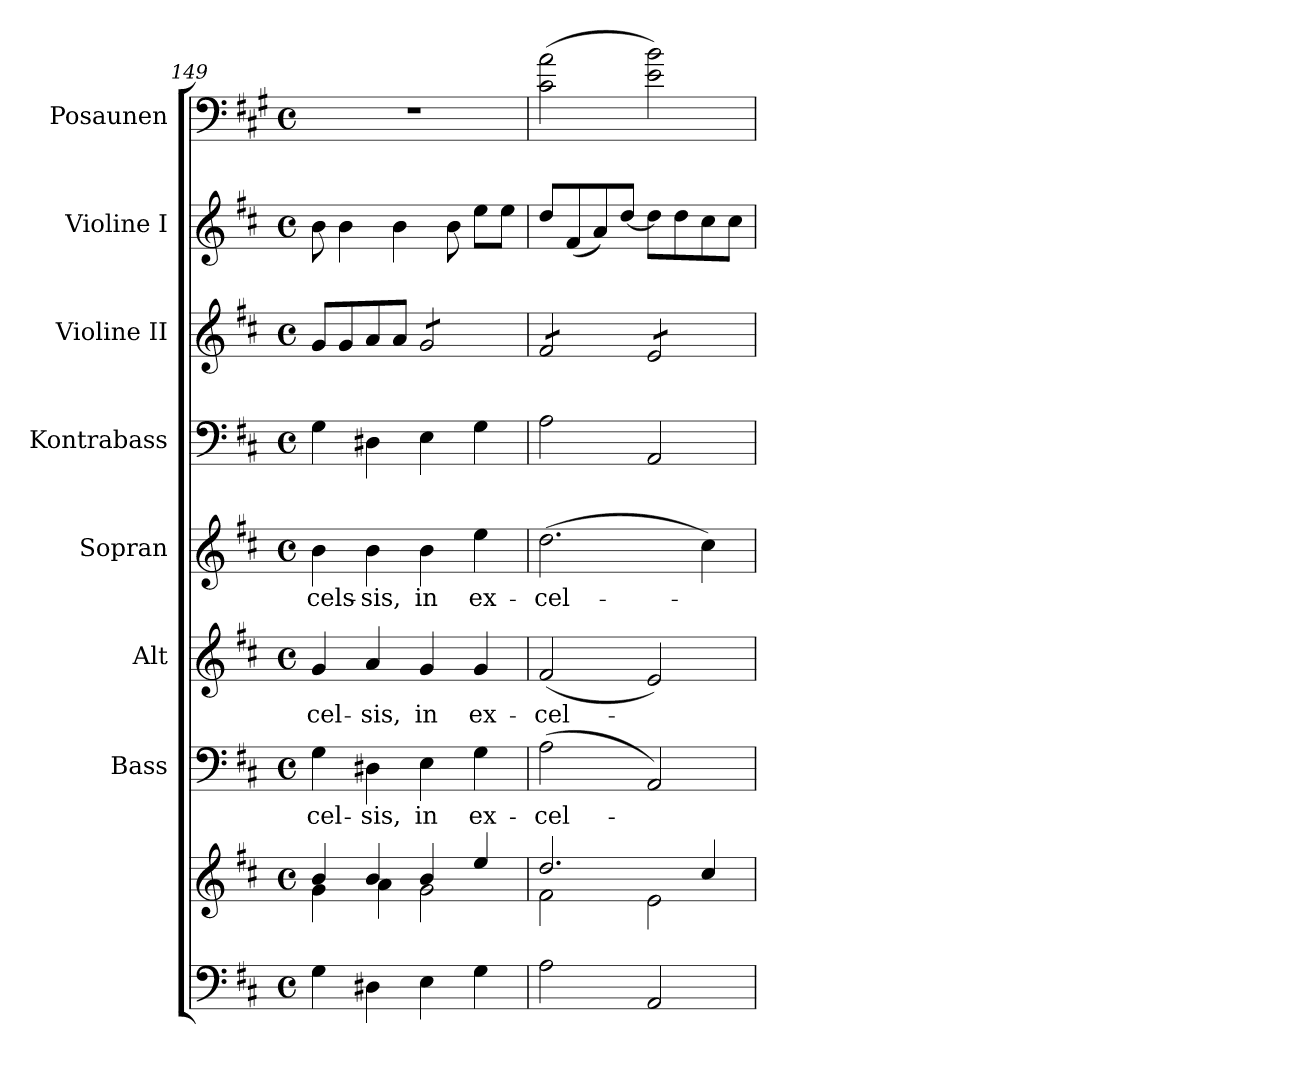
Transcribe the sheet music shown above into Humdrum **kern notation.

**kern	**kern	**kern	**text	**kern	**text	**kern	**text	**kern	**kern	**kern	**kern
*part8	*part8	*part7	*part7	*part6	*part6	*part5	*part5	*part4	*part3	*part2	*part1
*staff9	*staff8	*staff7	*staff7	*staff6	*staff6	*staff5	*staff5	*staff4	*staff3	*staff2	*staff1
*	*	*I"Bass	*	*I"Alt	*	*I"Sopran	*	*I"Kontrabass	*I"Violine II	*I"Violine I	*I"Posaunen
*	*	*I'B.	*	*I'A.	*	*I'S.	*	*I'Kb.	*I'Vl. II	*I'Vl. I	*I'Pos.
*clefF4	*clefG2	*clefF4	*	*clefG2	*	*clefG2	*	*clefF4	*clefG2	*clefG2	*clefF4
*	*	*	*	*	*	*	*	*ITrd7c12	*	*	*ITrd4c7
*k[f#c#]	*k[f#c#]	*k[f#c#]	*	*k[f#c#]	*	*k[f#c#]	*	*k[f#c#]	*k[f#c#]	*k[f#c#]	*k[f#c#]
*D:	*D:	*D:	*	*D:	*	*D:	*	*D:	*D:	*D:	*D:
*M4/4	*M4/4	*M4/4	*	*M4/4	*	*M4/4	*	*M4/4	*M4/4	*M4/4	*M4/4
*met(c)	*met(c)	*met(c)	*	*met(c)	*	*met(c)	*	*met(c)	*met(c)	*met(c)	*met(c)
=149	=149	=149	=149	=149	=149	=149	=149	=149	=149	=149	=149
*	*^	*	*	*	*	*	*	*	*	*	*
!	!	!	!	!LO:LY:b	!	!LO:LY:b	!	!LO:LY:b	!	!	!	!
4G\	4b/	4g\	4G\	-cel-	4g/	-cel-	4b\	-cels-	4GG\	8g/L	8b\	1r
.	.	.	.	.	.	.	.	.	.	8g/	4b\	.
!	!	!	!	!LO:LY:b	!	!LO:LY:b	!	!LO:LY:b	!	!	!	!
4D#X\	4b/	4a\	4D#X\	-sis,	4a/	-sis,	4b\	-sis,	4DD#X\	8a/	.	.
.	.	.	.	.	.	.	.	.	.	8a/J	4b\	.
!	!	!	!	!LO:LY:b	!	!LO:LY:b	!	!LO:LY:b	!	!	!	!
*	*	*	*	*	*	*	*	*	*	*tremolo	*	*
4E\	4b/	2g\	4E\	in	4g/	in	4b\	in	4EE\	8g/L	.	.
.	.	.	.	.	.	.	.	.	.	8g/	8b\	.
!	!	!	!	!LO:LY:b	!	!LO:LY:b	!	!LO:LY:b	!	!	!	!
4G\	4ee/	.	4G\	ex-	4g/	ex-	4ee\	ex-	4GG\	8g/	8ee\L	.
.	.	.	.	.	.	.	.	.	.	8g/J	8ee\J	.
=150	=150	=150	=150	=150	=150	=150	=150	=150	=150	=150	=150	=150
!	!	!	!	!LO:LY:b	!	!LO:LY:b	!	!LO:LY:b	!	!	!	!
2A\	2.dd/	2f#\	(>2A\	-cel-	(<2f#/	-cel-	(>2.dd\	-cel-	2AA\	8f#/L	8dd/L	(>2F#\ 2d\
.	.	.	.	.	.	.	.	.	.	8f#/	(<8f#/	.
.	.	.	.	.	.	.	.	.	.	8f#/	8a/)	.
.	.	.	.	.	.	.	.	.	.	8f#/J	[8dd/J	.
2AA/	.	2e\	2AA/)	.	2e/)	.	.	.	2AAA/	8e/L	8dd\L]	2A\ 2e\)
.	.	.	.	.	.	.	.	.	.	8e/	8dd\	.
.	4cc#/	.	.	.	.	.	4cc#\)	.	.	8e/	8cc#\	.
.	.	.	.	.	.	.	.	.	.	8e/J	8cc#\J	.
*	*	*	*	*	*	*	*	*	*	*Xtremolo	*	*
*	*v	*v	*	*	*	*	*	*	*	*	*	*
=	=	=	=	=	=	=	=	=	=	=	=
*-	*-	*-	*-	*-	*-	*-	*-	*-	*-	*-	*-
